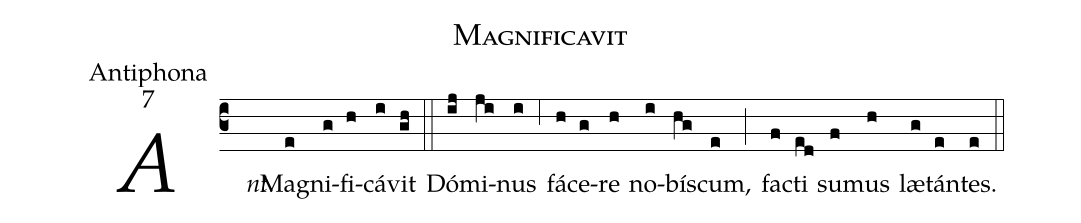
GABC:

name:Magnificavit;
office-part:Antiphona;
mode:7;
%%
(c3) <i>Ant.</i>() Ma(e)gni(g)fi(h)cá(i)vit(gh) (::)
Dó(ij)mi(ji)nus(i) (,6) fá(h)ce(g)re(h) no(i)bí(hg)scum,(e) (;) fa(f)cti(ed) su(f)mus(h) læ(g)tán(e)tes.(e) (::)
